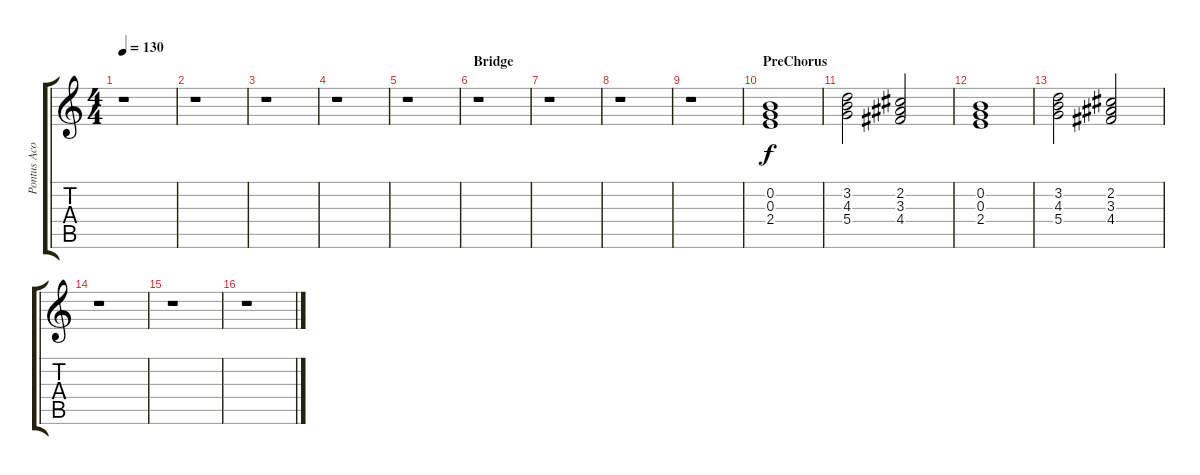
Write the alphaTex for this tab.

\track ("Pontus Acoustic" "Pontus Aco") {instrument electricguitarclean}
\staff {score tabs}
\tuning (E4 B3 G3 D3 A2 E2) {hide}
\ts (4 4)
\tempo 130
\clef g2
\ks c
r.1{dy f} |
r.1 |
r.1 |
r.1 |
r.1 |
\section ("" "Bridge")
r.1 |
r.1 |
r.1 |
r.1 |
\section ("" "PreChorus")
(0.2 0.3 2.4).1 |
(3.2 4.3 5.4).2 (2.2 3.3 4.4).2 |
(0.2 0.3 2.4).1 |
(3.2 4.3 5.4).2 (2.2 3.3 4.4).2 |
r.1 |
r.1 |
r.1
